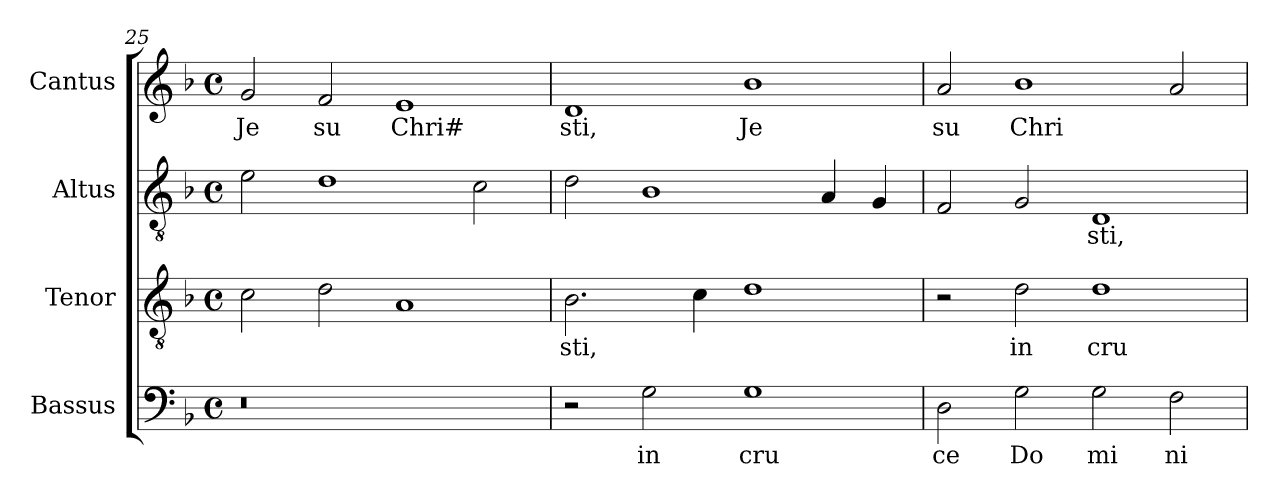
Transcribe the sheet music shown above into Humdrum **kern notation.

**kern	**text	**kern	**text	**kern	**text	**kern	**text
*part4	*part4	*part3	*part3	*part2	*part2	*part1	*part1
*staff4	*staff4	*staff3	*staff3	*staff2	*staff2	*staff1	*staff1
*I"Bassus	*	*I"Tenor	*	*I"Altus	*	*I"Cantus	*
!!LO:PB:g=z
*clefF4	*	*clefGv2	*	*clefGv2	*	*clefG2	*
*k[b-]	*	*k[b-]	*	*k[b-]	*	*k[b-]	*
*F:	*	*F:	*	*F:	*	*F:	*
*M4/4	*	*M4/4	*	*M4/4	*	*M4/4	*
*met(c)	*	*met(c)	*	*met(c)	*	*met(c)	*
=25	=25	=25	=25	=25	=25	=25	=25
!	!	!	!	!	!	!	!LO:LY:b:cj
0r	.	2c\	.	2e\	.	2g/	Je
!	!	!	!	!	!	!	!LO:LY:b:cj
.	.	2d\	.	1d	.	2f/	su
!	!	!	!	!	!	!	!LO:LY:b:cj
.	.	1A	.	.	.	1e	Chri#
.	.	.	.	2c\	.	.	.
=26	=26	=26	=26	=26	=26	=26	=26
!	!	!	!LO:LY:b	!	!	!	!LO:LY:b:cj
2r	.	2.B-\	sti,	2d\	.	1d	sti,
!	!LO:LY:b:cj	!	!	!	!	!	!
2G\	in	.	.	1B-	.	.	.
.	.	4c\	.	.	.	.	.
!	!LO:LY:b:cj	!	!	!	!	!	!LO:LY:b:cj
1G	cru	1d	.	.	.	1b-	Je
.	.	.	.	4A/	.	.	.
.	.	.	.	4G/	.	.	.
=27	=27	=27	=27	=27	=27	=27	=27
!	!LO:LY:b:cj	!	!	!	!	!	!LO:LY:b:cj
2D\	ce	2r	.	2F/	.	2a/	su
!	!LO:LY:b:cj	!	!LO:LY:b:cj	!	!	!	!LO:LY:b
2G\	Do	2d\	in	2G/	.	1b-	Chri
!	!LO:LY:b:cj	!	!LO:LY:b:cj	!	!LO:LY:b:cj	!	!
2G\	mi	1d	cru	1D	-sti,	.	.
!	!LO:LY:b:cj	!	!	!	!	!	!
2F\	ni	.	.	.	.	2a/	.
=	=	=	=	=	=	=	=
*-	*-	*-	*-	*-	*-	*-	*-
